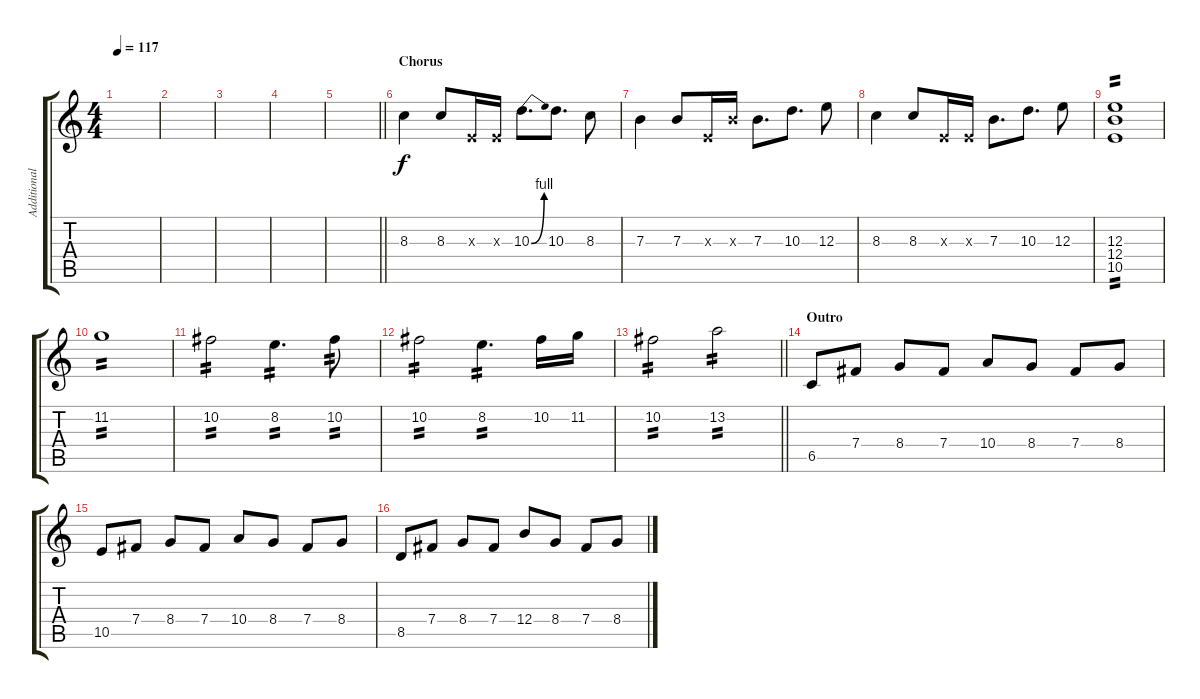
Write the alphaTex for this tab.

\track ("Additional Guitar" "Additional") {instrument distortionguitar}
\staff {score tabs}
\tuning (Db4 Ab3 E3 B2 Gb2 B1) {hide}
\ts (4 4)
\tempo 117
\clef g2
\ks c
|
|
|
|
\barLineRight lightlight
|
\section ("" "Chorus")
8.3.4{volume 10} 8.3.8 0.3{x}.16 0.3{x}.16 10.3{be (bend 0 0 60 4)}.8{d} 10.3.8{d} 8.3.8 |
7.3.4 7.3.8 0.3{x}.16 7.3{x}.16 7.3.8{d} 10.3.8{d} 12.3.8 |
8.3.4 8.3.8 0.3{x}.16 0.3{x}.16 7.3.8{d} 10.3.8{d} 12.3.8 |
(12.3 12.4 10.5).1{tp 2} |
11.2.1{tp 2 volume 12} |
10.2.2{tp 2} 8.2.4{d tp 2} 10.2.8{tp 2} |
10.2.2{tp 2} 8.2.4{d tp 2} 10.2.16 11.2.16 |
\barLineRight lightlight
10.2.2{tp 2} 13.2.2{tp 2} |
\section ("" "Outro")
6.5.8{volume 10} 7.4.8 8.4.8 7.4.8 10.4.8 8.4.8 7.4.8 8.4.8 |
10.5.8 7.4.8 8.4.8 7.4.8 10.4.8 8.4.8 7.4.8 8.4.8 |
8.5.8 7.4.8 8.4.8 7.4.8 12.4.8 8.4.8 7.4.8 8.4.8
